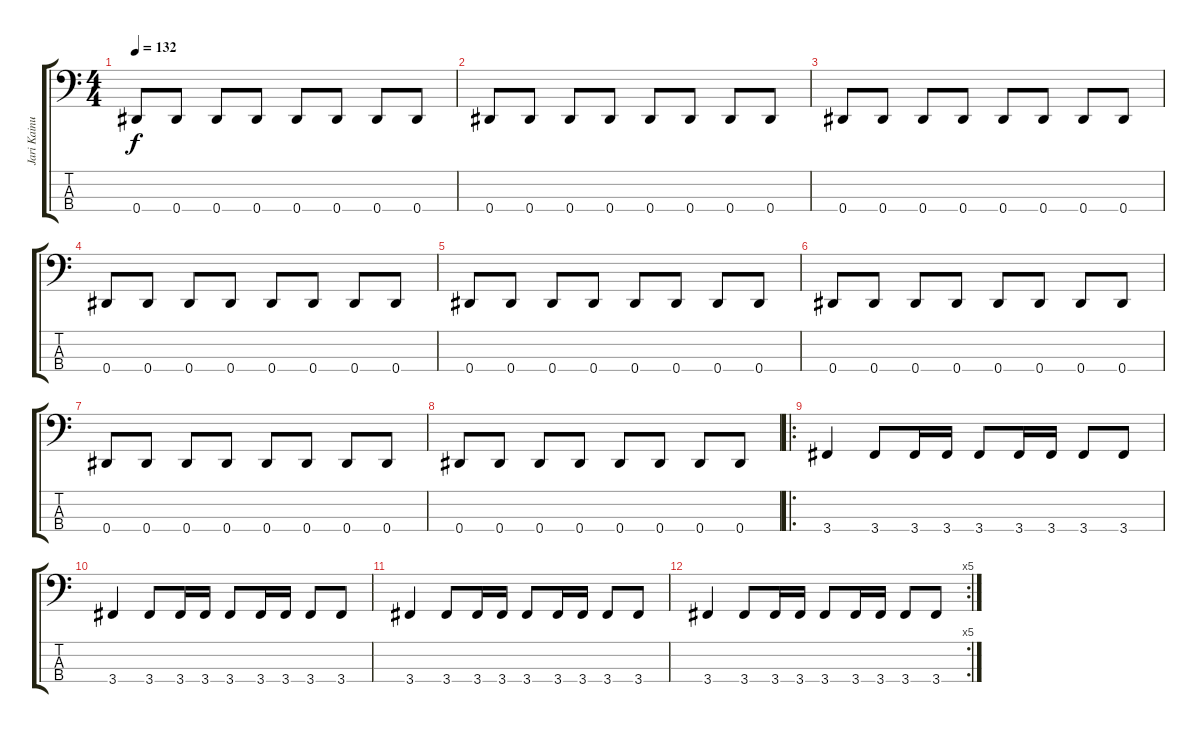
\track ("Jari Kainulainen (Bass)" "Jari Kainu") {instrument electricbassfinger}
\staff {score tabs}
\tuning (Gb2 Db2 Ab1 Eb1) {hide}
\ts (4 4)
\tempo 132
\clef f4
\ks c
0.4.8{dy f} 0.4.8 0.4.8 0.4.8 0.4.8 0.4.8 0.4.8 0.4.8 |
0.4.8 0.4.8 0.4.8 0.4.8 0.4.8 0.4.8 0.4.8 0.4.8 |
0.4.8 0.4.8 0.4.8 0.4.8 0.4.8 0.4.8 0.4.8 0.4.8 |
0.4.8 0.4.8 0.4.8 0.4.8 0.4.8 0.4.8 0.4.8 0.4.8 |
0.4.8 0.4.8 0.4.8 0.4.8 0.4.8 0.4.8 0.4.8 0.4.8 |
0.4.8 0.4.8 0.4.8 0.4.8 0.4.8 0.4.8 0.4.8 0.4.8 |
0.4.8 0.4.8 0.4.8 0.4.8 0.4.8 0.4.8 0.4.8 0.4.8 |
0.4.8 0.4.8 0.4.8 0.4.8 0.4.8 0.4.8 0.4.8 0.4.8 |
\ro
3.4.4 3.4.8 3.4.16 3.4.16 3.4.8 3.4.16 3.4.16 3.4.8 3.4.8 |
3.4.4 3.4.8 3.4.16 3.4.16 3.4.8 3.4.16 3.4.16 3.4.8 3.4.8 |
3.4.4 3.4.8 3.4.16 3.4.16 3.4.8 3.4.16 3.4.16 3.4.8 3.4.8 |
\rc 5
3.4.4 3.4.8 3.4.16 3.4.16 3.4.8 3.4.16 3.4.16 3.4.8 3.4.8
